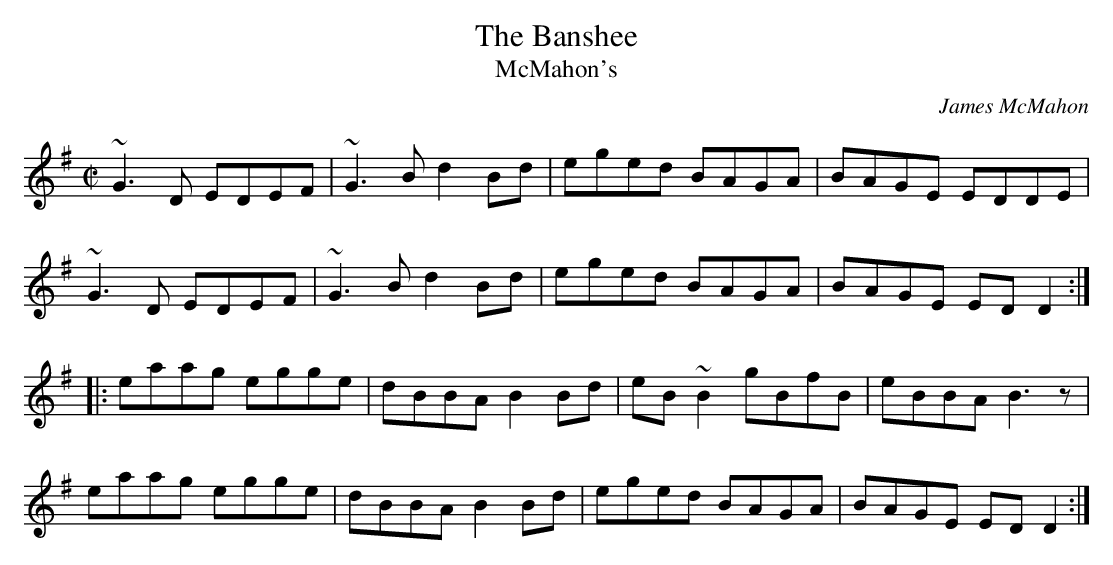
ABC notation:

X:1
T:Banshee, The
T:McMahon's
M:C|
L:1/8
C:James McMahon
K:G
~G3D EDEF|~G3B d2Bd|eged BAGA|BAGE EDDE|
~G3D EDEF|~G3B d2Bd|eged BAGA|BAGE EDD2:|
|:eaag egge|dBBA B2Bd|eB~B2 gBfB|eBBA B3z|
eaag egge|dBBA B2Bd|eged BAGA|BAGE EDD2:|
